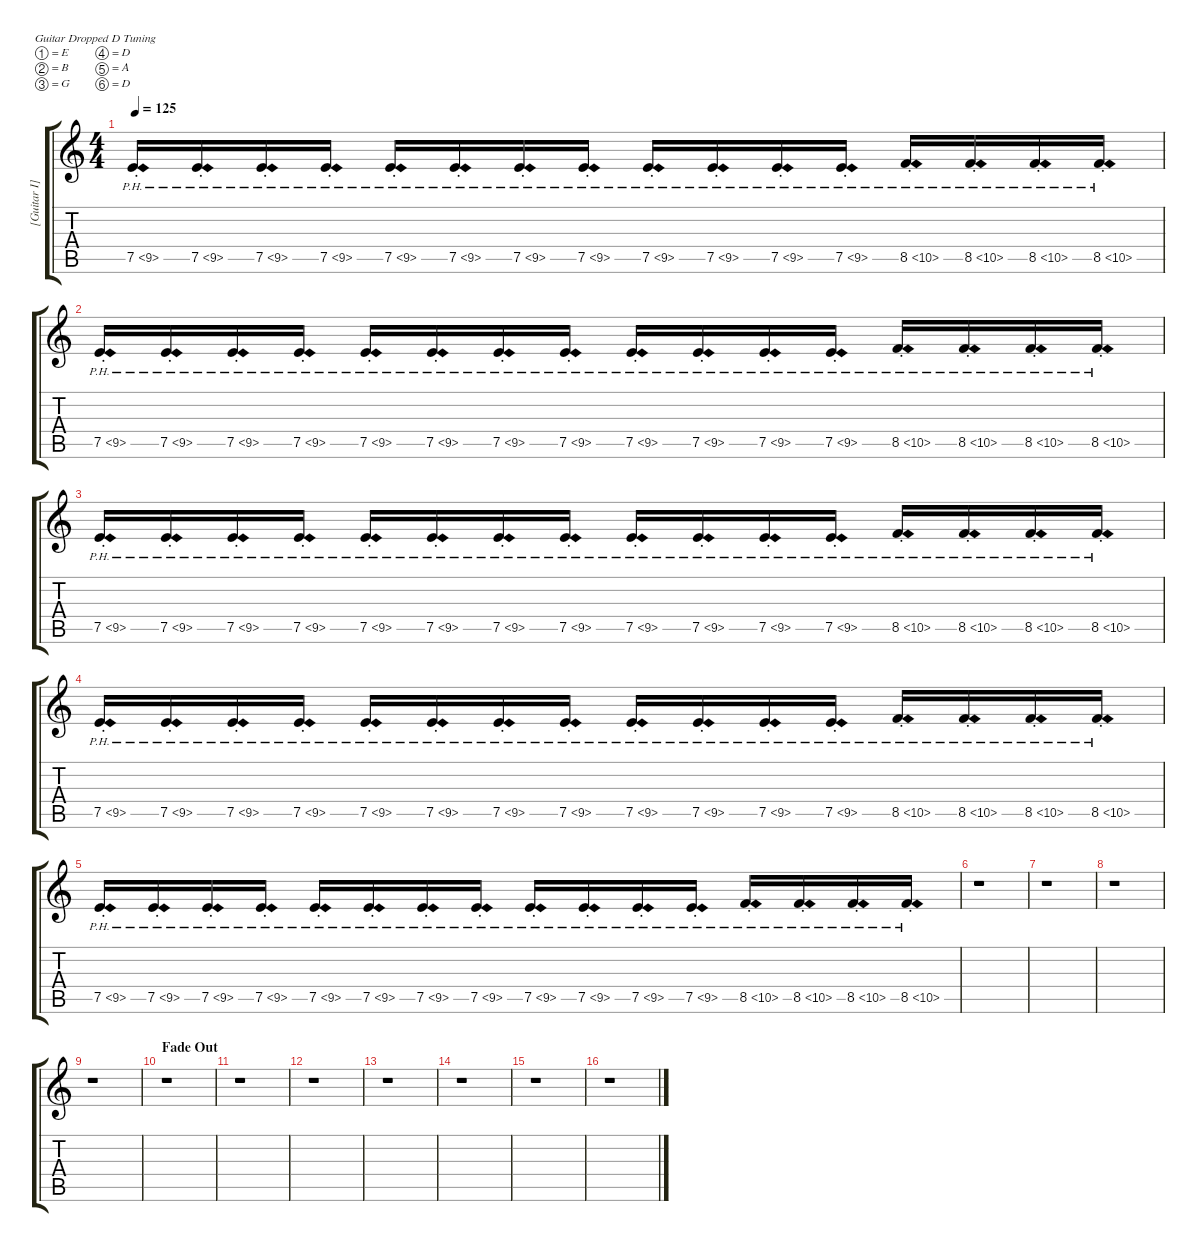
\hideDynamics
\bracketExtendMode groupsimilarinstruments
\firstSystemTrackNameMode fullname
\otherSystemsTrackNameMode fullname
\otherSystemsTrackNameOrientation horizontal
\track ("[Guitar I]" "E-Gt") {instrument distortionguitar}
\staff {score tabs}
\tuning (E4 B3 G3 D3 A2 D2)
\ts (4 4)
\tempo 125
\clef g2
\ks c
7.5{ph 2 st}.16{dy p} 7.5{ph 2 st}.16 7.5{ph 2 st}.16 7.5{ph 2 st}.16 7.5{ph 2 st}.16 7.5{ph 2 st}.16 7.5{ph 2 st}.16 7.5{ph 2 st}.16 7.5{ph 2 st}.16 7.5{ph 2 st}.16 7.5{ph 2 st}.16 7.5{ph 2 st}.16 8.5{ph 2 st}.16 8.5{ph 2 st}.16 8.5{ph 2 st}.16 8.5{ph 2 st}.16 |
7.5{ph 2 st}.16 7.5{ph 2 st}.16 7.5{ph 2 st}.16 7.5{ph 2 st}.16 7.5{ph 2 st}.16 7.5{ph 2 st}.16 7.5{ph 2 st}.16 7.5{ph 2 st}.16 7.5{ph 2 st}.16 7.5{ph 2 st}.16 7.5{ph 2 st}.16 7.5{ph 2 st}.16 8.5{ph 2 st}.16 8.5{ph 2 st}.16 8.5{ph 2 st}.16 8.5{ph 2 st}.16 |
7.5{ph 2 st}.16 7.5{ph 2 st}.16 7.5{ph 2 st}.16 7.5{ph 2 st}.16 7.5{ph 2 st}.16 7.5{ph 2 st}.16 7.5{ph 2 st}.16 7.5{ph 2 st}.16 7.5{ph 2 st}.16 7.5{ph 2 st}.16 7.5{ph 2 st}.16 7.5{ph 2 st}.16 8.5{ph 2 st}.16 8.5{ph 2 st}.16 8.5{ph 2 st}.16 8.5{ph 2 st}.16 |
7.5{ph 2 st}.16 7.5{ph 2 st}.16 7.5{ph 2 st}.16 7.5{ph 2 st}.16 7.5{ph 2 st}.16 7.5{ph 2 st}.16 7.5{ph 2 st}.16 7.5{ph 2 st}.16 7.5{ph 2 st}.16 7.5{ph 2 st}.16 7.5{ph 2 st}.16 7.5{ph 2 st}.16 8.5{ph 2 st}.16 8.5{ph 2 st}.16 8.5{ph 2 st}.16 8.5{ph 2 st}.16 |
7.5{ph 2 st}.16 7.5{ph 2 st}.16 7.5{ph 2 st}.16 7.5{ph 2 st}.16 7.5{ph 2 st}.16 7.5{ph 2 st}.16 7.5{ph 2 st}.16 7.5{ph 2 st}.16 7.5{ph 2 st}.16 7.5{ph 2 st}.16 7.5{ph 2 st}.16 7.5{ph 2 st}.16 8.5{ph 2 st}.16 8.5{ph 2 st}.16 8.5{ph 2 st}.16 8.5{ph 2 st}.16 |
r.1 |
r.1 |
r.1 |
r.1 |
\section ("" "Fade Out")
r.1 |
r.1 |
r.1 |
r.1 |
r.1 |
r.1 |
r.1
